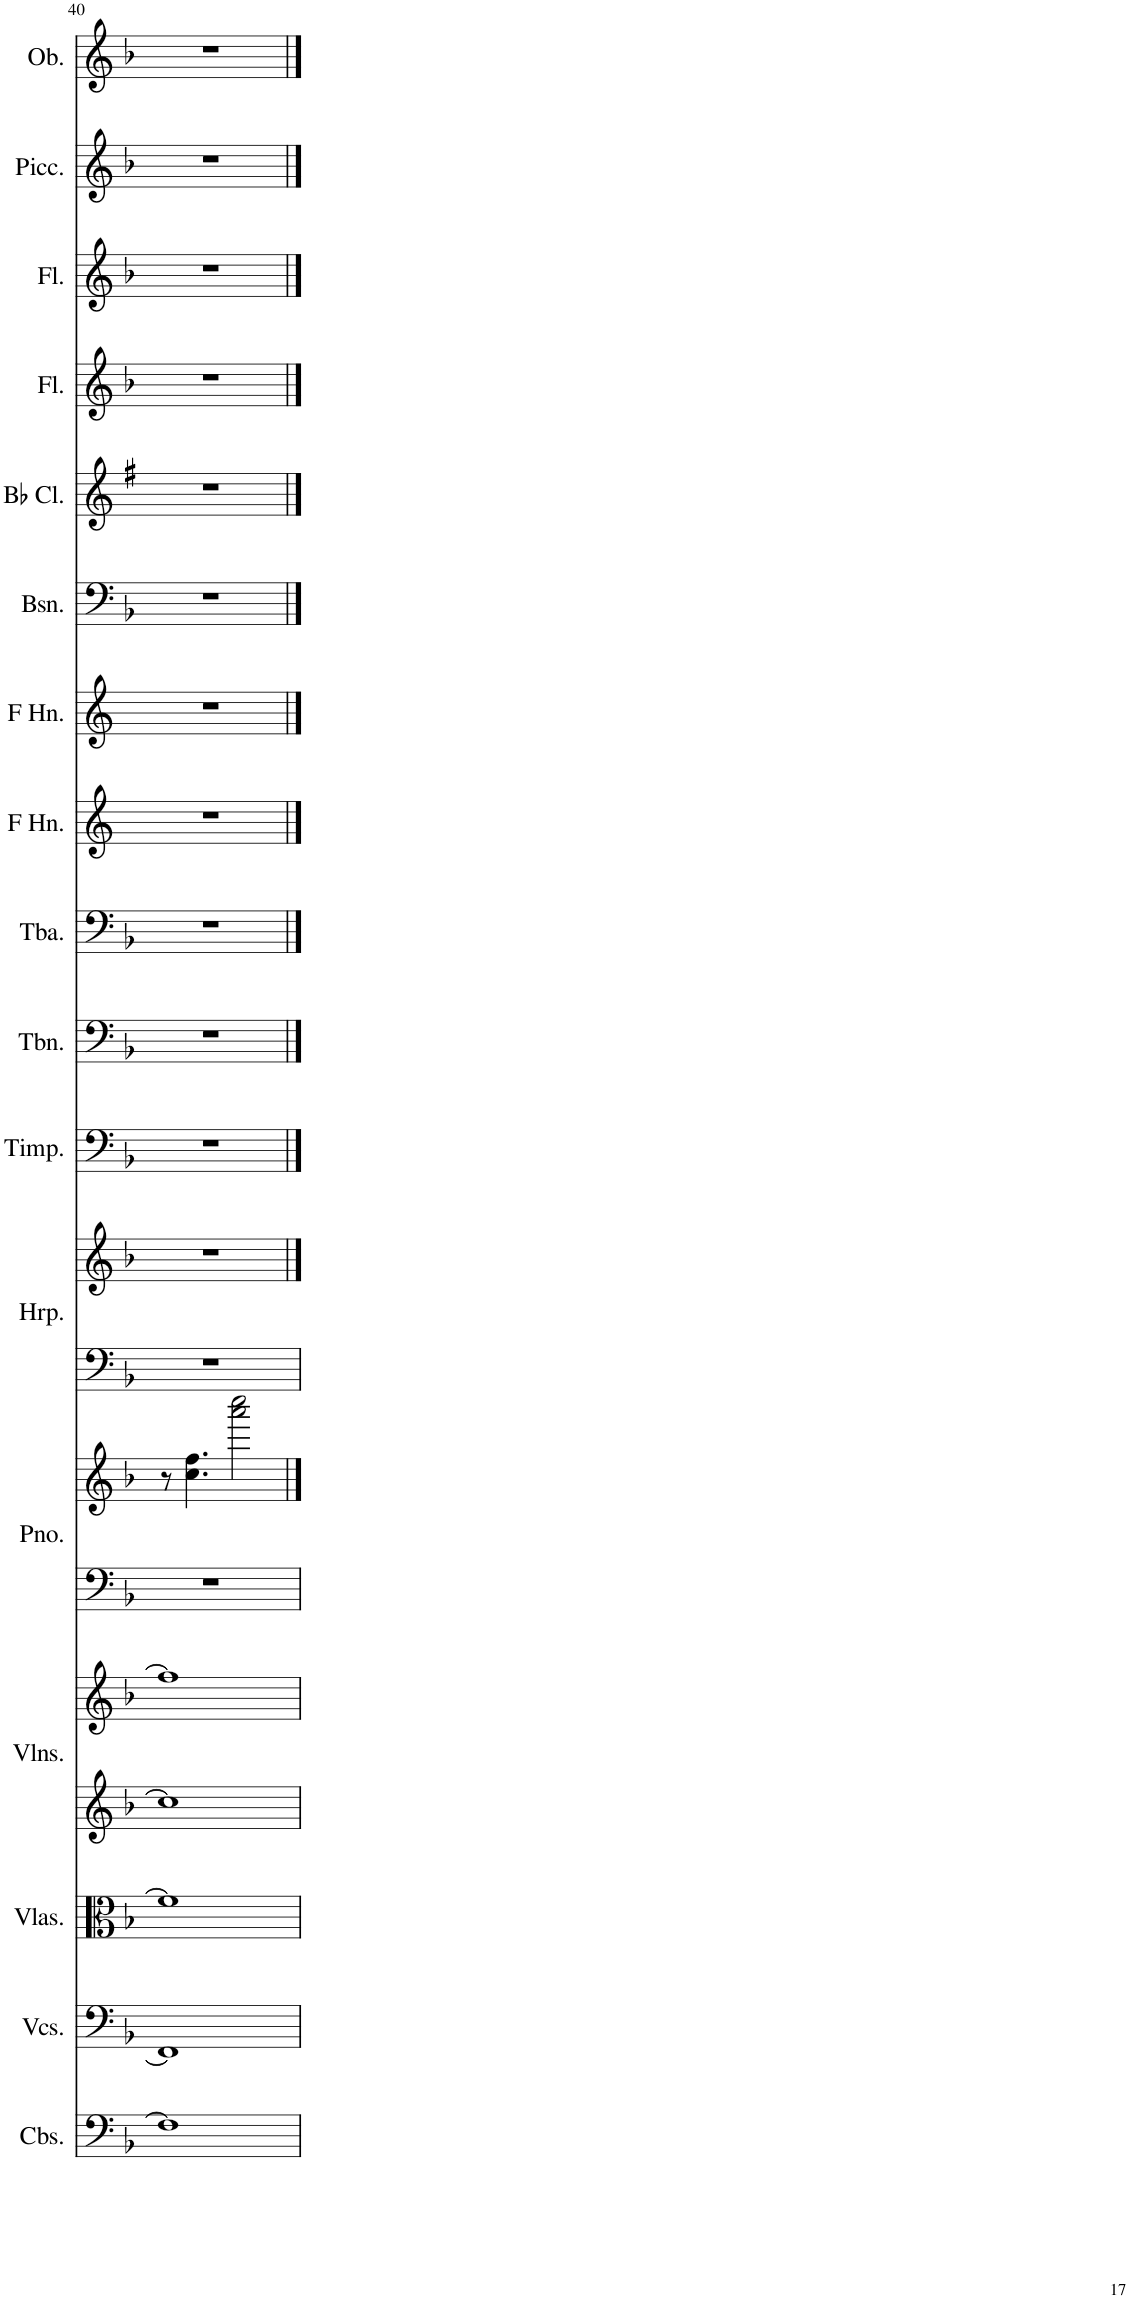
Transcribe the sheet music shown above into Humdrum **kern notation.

**kern	**kern	**kern	**kern	**kern	**kern	**kern	**kern	**kern	**kern	**kern	**kern	**kern	**kern	**kern	**kern	**kern	**kern	**kern	**kern
*part17	*part16	*part15	*part14	*part14	*part13	*part13	*part12	*part12	*part11	*part10	*part9	*part8	*part7	*part6	*part5	*part4	*part3	*part2	*part1
*staff20	*staff19	*staff18	*staff17	*staff16	*staff15	*staff14	*staff13	*staff12	*staff11	*staff10	*staff9	*staff8	*staff7	*staff6	*staff5	*staff4	*staff3	*staff2	*staff1
*I"Contrabasses	*I"Violoncellos	*I"Violas	*I"Violins	*	*I"Piano	*	*I"Harp	*	*I"Timpani	*I"Trombone	*I"Tuba	*I"Horn in F	*I"Horn in F	*I"Bassoon	*I"Bb Clarinet	*I"Flute	*I"Flute	*I"Piccolo	*I"Oboe
*I'Cbs.	*I'Vcs.	*I'Vlas.	*I'Vlns.	*	*I'Pno.	*	*I'Hrp.	*	*I'Timp.	*I'Tbn.	*I'Tba.	*	*	*I'Bsn.	*I'Bb Cl.	*I'Fl.	*I'Fl.	*I'Picc.	*I'Ob.
!!LO:PB:g=z
*clefF4	*clefF4	*clefC3	*clefG2	*clefG2	*clefF4	*clefG2	*clefF4	*clefG2	*clefF4	*clefF4	*clefF4	*clefG2	*clefG2	*clefF4	*clefG2	*clefG2	*clefG2	*clefG2	*clefG2
*Trd7c12	*	*	*	*	*	*	*	*	*	*	*	*Trd4c7	*Trd4c7	*	*Trd1c2	*	*	*Trd-7c-12	*
*k[b-]	*k[b-]	*k[b-]	*k[b-]	*k[b-]	*k[b-]	*k[b-]	*k[b-]	*k[b-]	*k[b-]	*k[b-]	*k[b-]	*k[]	*k[]	*k[b-]	*k[f#]	*k[b-]	*k[b-]	*k[b-]	*k[b-]
*M4/4	*M4/4	*M4/4	*M4/4	*M4/4	*M4/4	*M4/4	*M4/4	*M4/4	*M4/4	*M4/4	*M4/4	*M4/4	*M4/4	*M4/4	*M4/4	*M4/4	*M4/4	*M4/4	*M4/4
=40	=40	=40	=40	=40	=40	=40	=40	=40	=40	=40	=40	=40	=40	=40	=40	=40	=40	=40	=40
1F]	1FF]	1f]	1cc]	1ff]	1r	8r	1r	1r	1r	1r	1r	1r	1r	1r	1r	1r	1r	1r	1r
.	.	.	.	.	.	4.cc\ 4.ff\	.	.	.	.	.	.	.	.	.	.	.	.	.
.	.	.	.	.	.	2aaa\ 2cccc\	.	.	.	.	.	.	.	.	.	.	.	.	.
==	==	==	==	==	==	==	==	==	==	==	==	==	==	==	==	==	==	==	==
*-	*-	*-	*-	*-	*-	*-	*-	*-	*-	*-	*-	*-	*-	*-	*-	*-	*-	*-	*-
